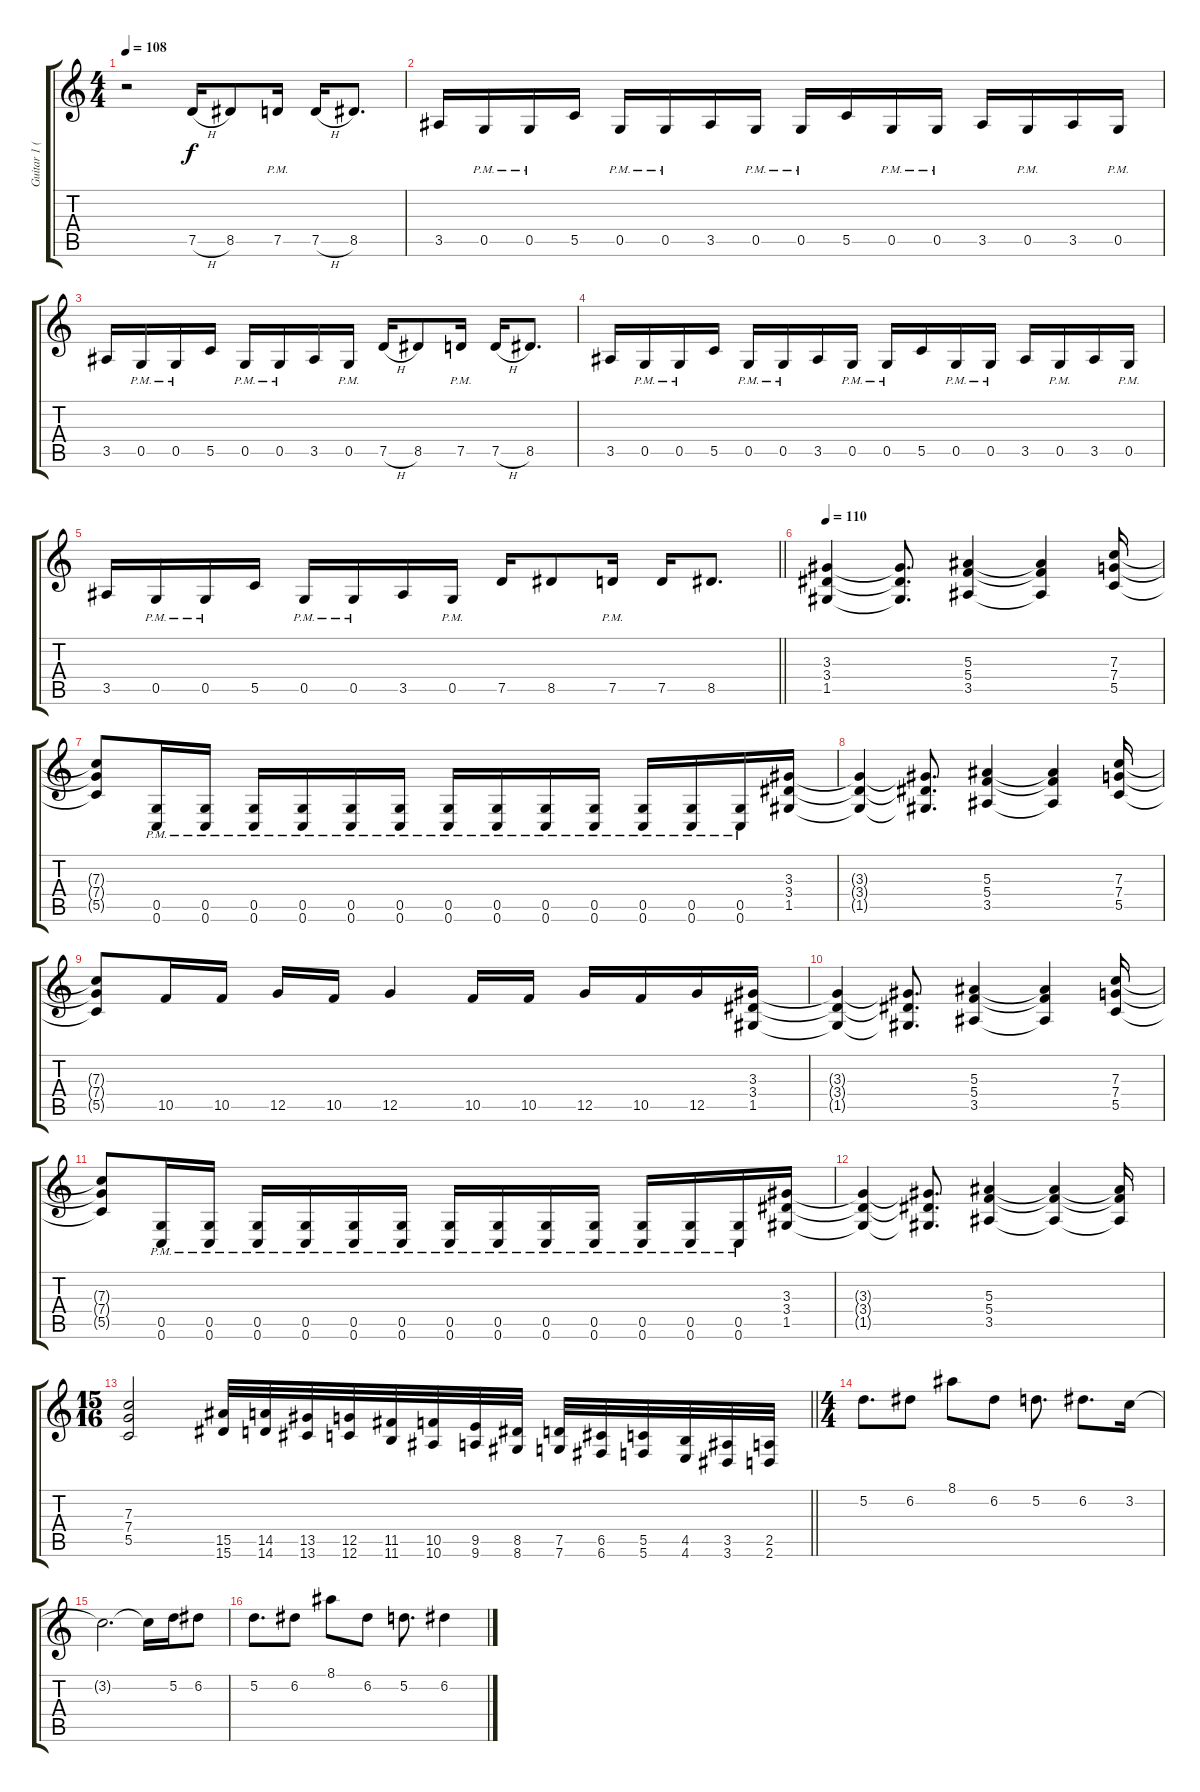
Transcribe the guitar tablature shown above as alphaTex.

\track ("Guitar 1 (Distorted- Tuck)" "Guitar 1 (") {instrument distortionguitar}
\staff {score tabs}
\tuning (D4 A3 F3 C3 G2 C2) {hide}
\ts (4 4)
\tempo 108
\clef g2
\ks c
r.2{dy f} 7.5{h}.16 8.5.8 7.5{pm}.16 7.5{h}.16 8.5.8{d} |
3.5.16 0.5{pm}.16 0.5{pm}.16 5.5.16 0.5{pm}.16 0.5{pm}.16 3.5.16 0.5{pm}.16 0.5{pm}.16 5.5.16 0.5{pm}.16 0.5{pm}.16 3.5.16 0.5{pm}.16 3.5.16 0.5{pm}.16 |
3.5.16 0.5{pm}.16 0.5{pm}.16 5.5.16 0.5{pm}.16 0.5{pm}.16 3.5.16 0.5{pm}.16 7.5{h}.16 8.5.8 7.5{pm}.16 7.5{h}.16 8.5.8{d} |
3.5.16 0.5{pm}.16 0.5{pm}.16 5.5.16 0.5{pm}.16 0.5{pm}.16 3.5.16 0.5{pm}.16 0.5{pm}.16 5.5.16 0.5{pm}.16 0.5{pm}.16 3.5.16 0.5{pm}.16 3.5.16 0.5{pm}.16 |
\barLineRight lightlight
3.5.16 0.5{pm}.16 0.5{pm}.16 5.5.16 0.5{pm}.16 0.5{pm}.16 3.5.16 0.5{pm}.16 7.5.16 8.5.8 7.5{pm}.16 7.5.16 8.5.8{d} |
\tempo 110
(3.3 3.4 1.5).4 (3.3{t} 3.4{t} 1.5{t}).8{d} (5.3 5.4 3.5).4 (5.3{t} 5.4{t} 3.5{t}).4 (7.3 7.4 5.5).16 |
(7.3{t} 7.4{t} 5.5{t}).8 (0.5{pm} 0.6{pm}).16 (0.5{pm} 0.6{pm}).16 (0.5{pm} 0.6{pm}).16 (0.5{pm} 0.6{pm}).16 (0.5{pm} 0.6{pm}).16 (0.5{pm} 0.6{pm}).16 (0.5{pm} 0.6{pm}).16 (0.5{pm} 0.6{pm}).16 (0.5{pm} 0.6{pm}).16 (0.5{pm} 0.6{pm}).16 (0.5{pm} 0.6{pm}).16 (0.5{pm} 0.6{pm}).16 (0.5{pm} 0.6{pm}).16 (3.3 3.4 1.5).16 |
(3.3{t} 3.4{t} 1.5{t}).4 (3.3{t} 3.4{t} 1.5{t}).8{d} (5.3 5.4 3.5).4 (5.3{t} 5.4{t} 3.5{t}).4 (7.3 7.4 5.5).16 |
(7.3{t} 7.4{t} 5.5{t}).8 10.5.16 10.5.16 12.5.16 10.5.16 12.5.4 10.5.16 10.5.16 12.5.16 10.5.16 12.5.16 (3.3 3.4 1.5).16 |
(3.3{t} 3.4{t} 1.5{t}).4 (3.3{t} 3.4{t} 1.5{t}).8{d} (5.3 5.4 3.5).4 (5.3{t} 5.4{t} 3.5{t}).4 (7.3 7.4 5.5).16 |
(7.3{t} 7.4{t} 5.5{t}).8 (0.5{pm} 0.6{pm}).16 (0.5{pm} 0.6{pm}).16 (0.5{pm} 0.6{pm}).16 (0.5{pm} 0.6{pm}).16 (0.5{pm} 0.6{pm}).16 (0.5{pm} 0.6{pm}).16 (0.5{pm} 0.6{pm}).16 (0.5{pm} 0.6{pm}).16 (0.5{pm} 0.6{pm}).16 (0.5{pm} 0.6{pm}).16 (0.5{pm} 0.6{pm}).16 (0.5{pm} 0.6{pm}).16 (0.5{pm} 0.6{pm}).16 (3.3 3.4 1.5).16 |
(3.3{t} 3.4{t} 1.5{t}).4 (3.3{t} 3.4{t} 1.5{t}).8{d} (5.3 5.4 3.5).4 (5.3{t} 5.4{t} 3.5{t}).4 (5.3{t} 5.4{t} 3.5{t}).16 |
\ts (15 16)
\barLineRight lightlight
(7.3 7.4 5.5).2 (15.5 15.6).32{instrument guitarfretnoise} (14.5 14.6).32 (13.5 13.6).32 (12.5 12.6).32 (11.5 11.6).32 (10.5 10.6).32 (9.5 9.6).32 (8.5 8.6).32 (7.5 7.6).32 (6.5 6.6).32 (5.5 5.6).32 (4.5 4.6).32 (3.5 3.6).32 (2.5 2.6).32 |
\ts (4 4)
5.2.8{d instrument distortionguitar} 6.2.8 8.1.8 6.2.8 5.2.8{d} 6.2.8{d} 3.2.16 |
3.2{t}.2{d} 3.2{t}.16 5.2.16 6.2.8 |
5.2.8{d} 6.2.8 8.1.8 6.2.8 5.2.8{d} 6.2.4
